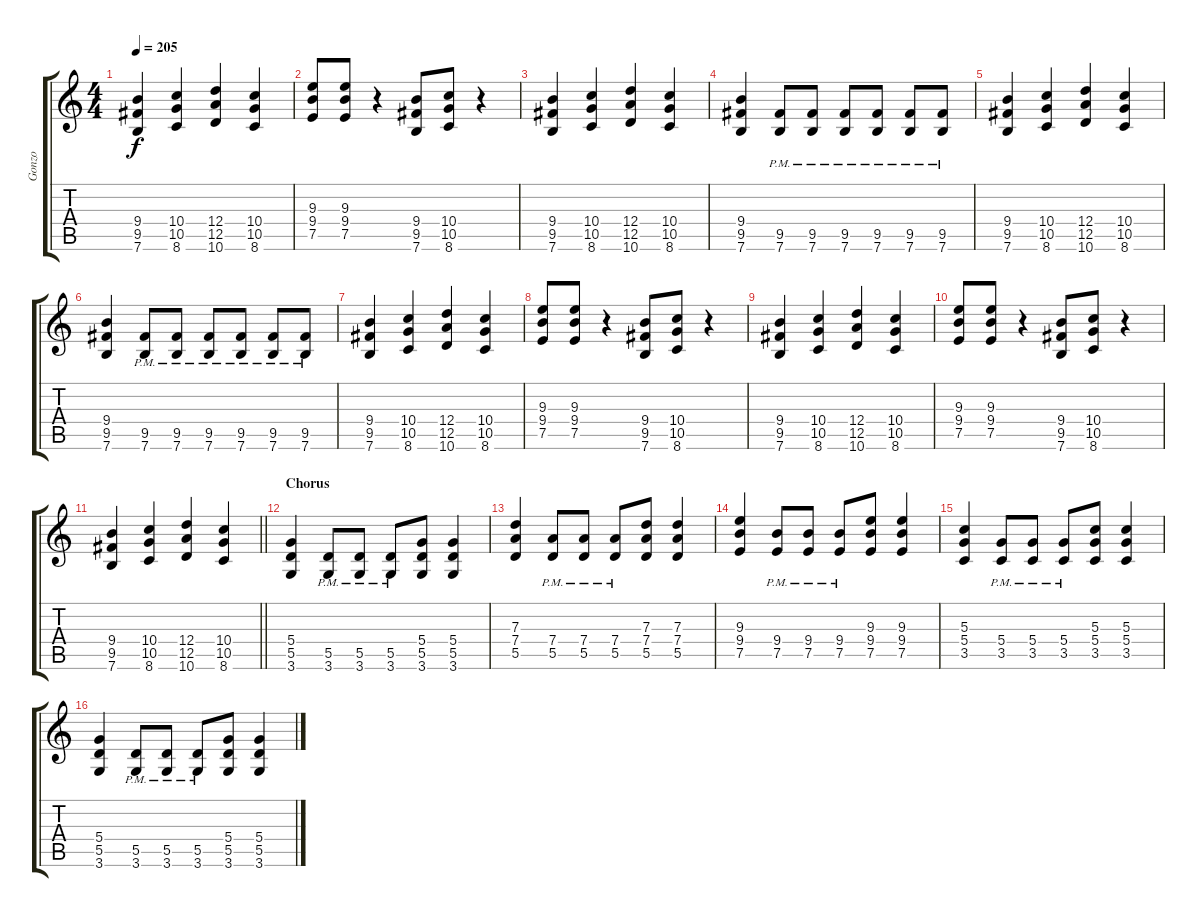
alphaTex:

\track ("Gonzo" "Gonzo") {instrument distortionguitar}
\staff {score tabs}
\tuning (E4 B3 G3 D3 A2 E2) {hide}
\ts (4 4)
\tempo 205
\clef g2
\ks c
(9.4 9.5 7.6).4{dy f} (10.4 10.5 8.6).4 (12.4 12.5 10.6).4 (10.4 10.5 8.6).4 |
(9.3 9.4 7.5).8 (9.3 9.4 7.5).8 r.4 (9.4 9.5 7.6).8 (10.4 10.5 8.6).8 r.4 |
(9.4 9.5 7.6).4 (10.4 10.5 8.6).4 (12.4 12.5 10.6).4 (10.4 10.5 8.6).4 |
(9.4 9.5 7.6).4 (9.5{pm} 7.6{pm}).8 (9.5{pm} 7.6{pm}).8 (9.5{pm} 7.6{pm}).8 (9.5{pm} 7.6{pm}).8 (9.5{pm} 7.6{pm}).8 (9.5{pm} 7.6{pm}).8 |
(9.4 9.5 7.6).4 (10.4 10.5 8.6).4 (12.4 12.5 10.6).4 (10.4 10.5 8.6).4 |
(9.4 9.5 7.6).4 (9.5{pm} 7.6{pm}).8 (9.5{pm} 7.6{pm}).8 (9.5{pm} 7.6{pm}).8 (9.5{pm} 7.6{pm}).8 (9.5{pm} 7.6{pm}).8 (9.5{pm} 7.6{pm}).8 |
(9.4 9.5 7.6).4 (10.4 10.5 8.6).4 (12.4 12.5 10.6).4 (10.4 10.5 8.6).4 |
(9.3 9.4 7.5).8 (9.3 9.4 7.5).8 r.4 (9.4 9.5 7.6).8 (10.4 10.5 8.6).8 r.4 |
(9.4 9.5 7.6).4 (10.4 10.5 8.6).4 (12.4 12.5 10.6).4 (10.4 10.5 8.6).4 |
(9.3 9.4 7.5).8 (9.3 9.4 7.5).8 r.4 (9.4 9.5 7.6).8 (10.4 10.5 8.6).8 r.4 |
\barLineRight lightlight
(9.4 9.5 7.6).4 (10.4 10.5 8.6).4 (12.4 12.5 10.6).4 (10.4 10.5 8.6).4 |
\section ("" "Chorus")
(5.4 5.5 3.6).4 (5.5{pm} 3.6{pm}).8 (5.5{pm} 3.6{pm}).8 (5.5{pm} 3.6{pm}).8 (5.4 5.5 3.6).8 (5.4 5.5 3.6).4 |
(7.3 7.4 5.5).4 (7.4{pm} 5.5{pm}).8 (7.4{pm} 5.5{pm}).8 (7.4{pm} 5.5{pm}).8 (7.3 7.4 5.5).8 (7.3 7.4 5.5).4 |
(9.3 9.4 7.5).4 (9.4{pm} 7.5{pm}).8 (9.4{pm} 7.5{pm}).8 (9.4{pm} 7.5{pm}).8 (9.3 9.4 7.5).8 (9.3 9.4 7.5).4 |
(5.3 5.4 3.5).4 (5.4{pm} 3.5{pm}).8 (5.4{pm} 3.5{pm}).8 (5.4{pm} 3.5{pm}).8 (5.3 5.4 3.5).8 (5.3 5.4 3.5).4 |
(5.4 5.5 3.6).4 (5.5{pm} 3.6{pm}).8 (5.5{pm} 3.6{pm}).8 (5.5{pm} 3.6{pm}).8 (5.4 5.5 3.6).8 (5.4 5.5 3.6).4
